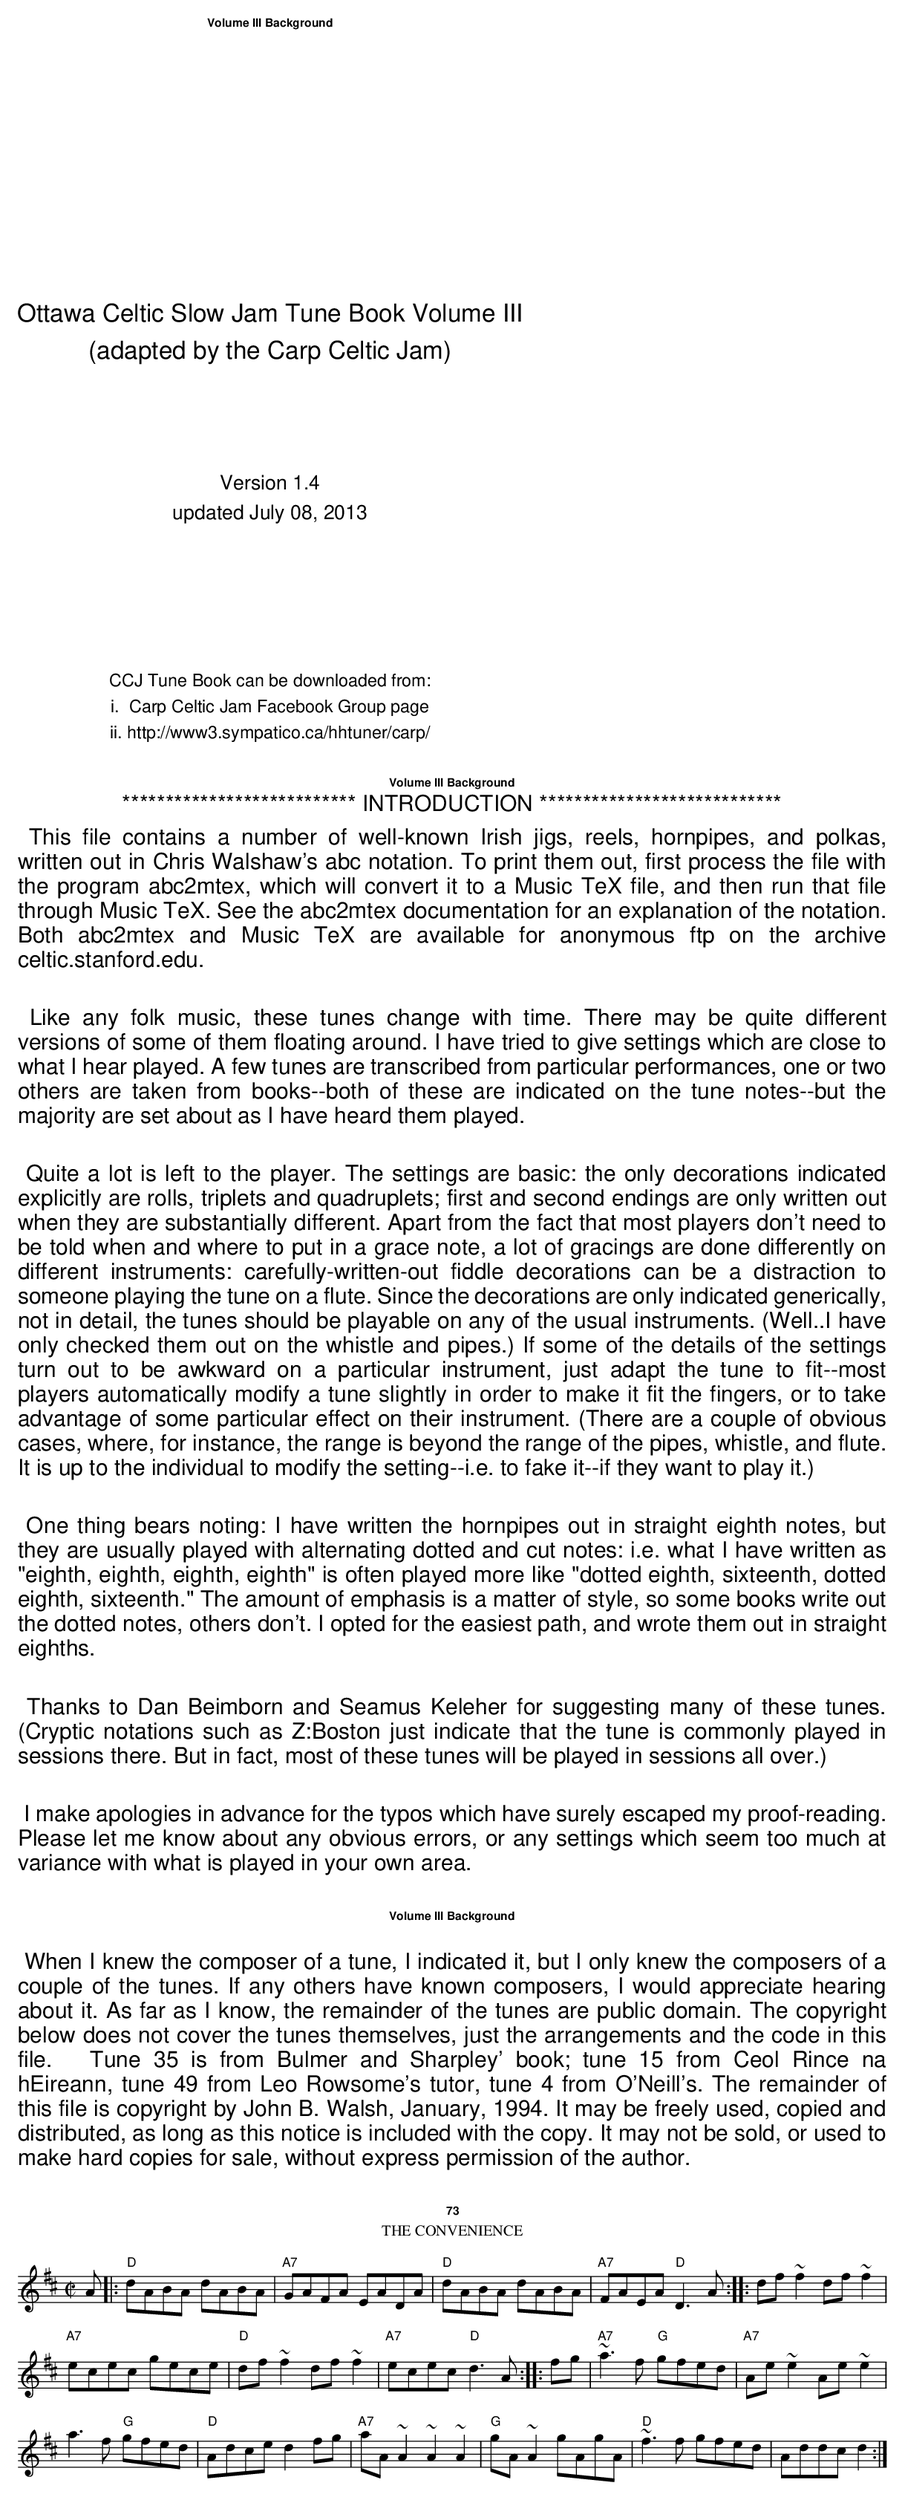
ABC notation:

X:1
T:The Convenience
E:7
M:C|
K:D
A|:"D"dABA dABA|"A7"GAFA EADA|"D"dABA dABA|\
"A7"FAEA "D"D3A:: df~f2 df~f2|
"A7"ecec gece|"D"df~f2df~f2|"A7"ecec "D"d3A::\
fg|"A7"~a3f "G"gfed|"A7"Ae~e2Ae~e2|
a3f "G"gfed|"D"Adce d2fg|"A7"aA~A2~A2~A2|\
"G"gA~A2 gAgA|"D"~f3f gfed|Addc d2:|
